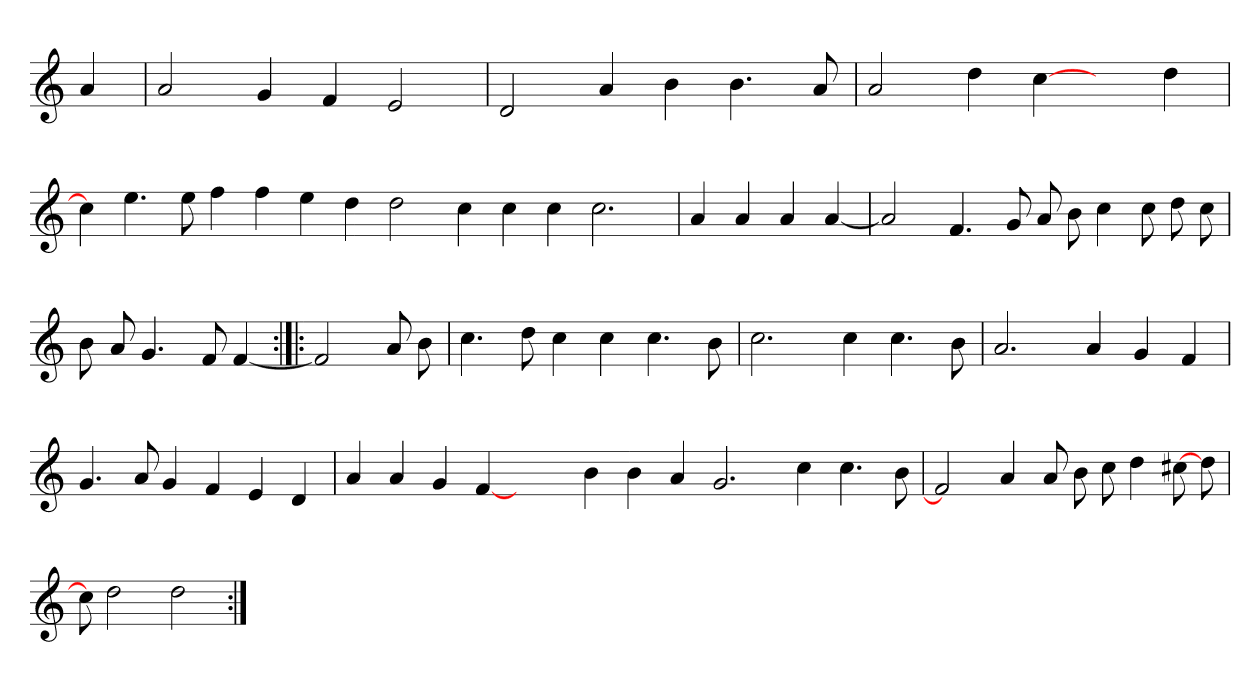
**kern
*part1
*staff1
*clefG2
*k[]
*D:dor
=
4a
=
2a
4g
4f
2e
=
2d
4a
4b
4.b
8a
=
2a
4dd
[4cc
4ryy
4dd
=
4cc]
4.ee
8ee
4ff
4ff
4ee
4dd
2dd
4cc
4cc
4cc
2.cc
=
4a
4a
4a
[4a
=
2a]
4.f
8g
8a
8b
4cc
8cc
8dd
8cc
=
8b
8a
4.g
8f
[4f
=:|!|:
2f]
8a
8b
=
4.cc
8dd
4cc
4cc
4.cc
8b
=
2.cc
4cc
4.cc
8b
=
2.a
4a
4g
4f
=
4.g
8a
4g
4f
4e
4d
=
4a
4a
4g
[4f
2ryy
4b
4b
4a
2.g
4cc
4.cc
8b
=
2f]
4a
8a
8b
8cc
4dd
[8cc#X
8dd
=
8cc#]
2dd
2dd
=:|!
*-
